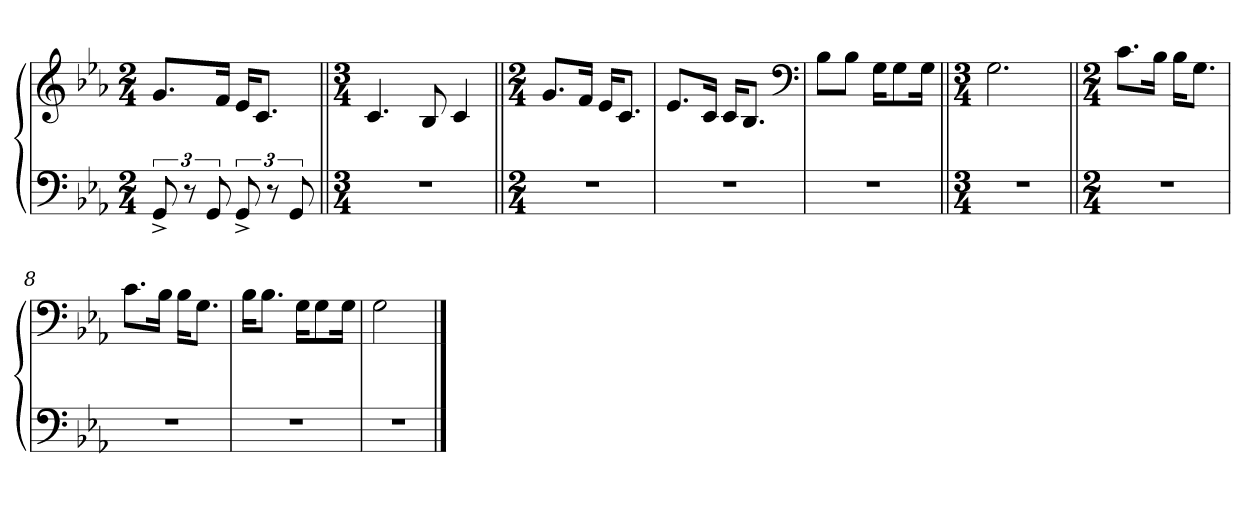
**kern	**kern
*part1	*part1
*staff2	*staff1
*clefF4	*clefG2
*k[b-e-a-]	*k[b-e-a-]
*M2/4	*M2/4
=1	=1
12GG^/	8.g/L
12r	.
12GG/	.
.	16f/Jk
12GG^/	16e-/KL
.	8.c/J
12r	.
12GG/	.
=2||	=2||
*M3/4	*M3/4
2.r	4.c/
.	8B-/
.	4c/
=3||	=3||
*M2/4	*M2/4
2r	8.g/L
.	16f/Jk
.	16e-/KL
.	8.c/J
=4	=4
2r	8.e-/L
.	16c/Jk
.	16c/KL
.	8.B-/J
*	*clefF4
=5	=5
2r	8B-\L
.	8B-\J
.	16G\KL
.	8G\
.	16G\Jk
=6||	=6||
*M3/4	*M3/4
2.r	2.G\
=7||	=7||
*M2/4	*M2/4
2r	8.c\L
.	16B-\Jk
.	16B-\KL
.	8.G\J
=8	=8
2r	8.c\L
.	16B-\Jk
.	16B-\KL
.	8.G\J
=9	=9
2r	16B-\KL
.	8.B-\J
.	16G\KL
.	8G\
.	16G\Jk
=10	=10
2r	2G\
==	==
*-	*-
